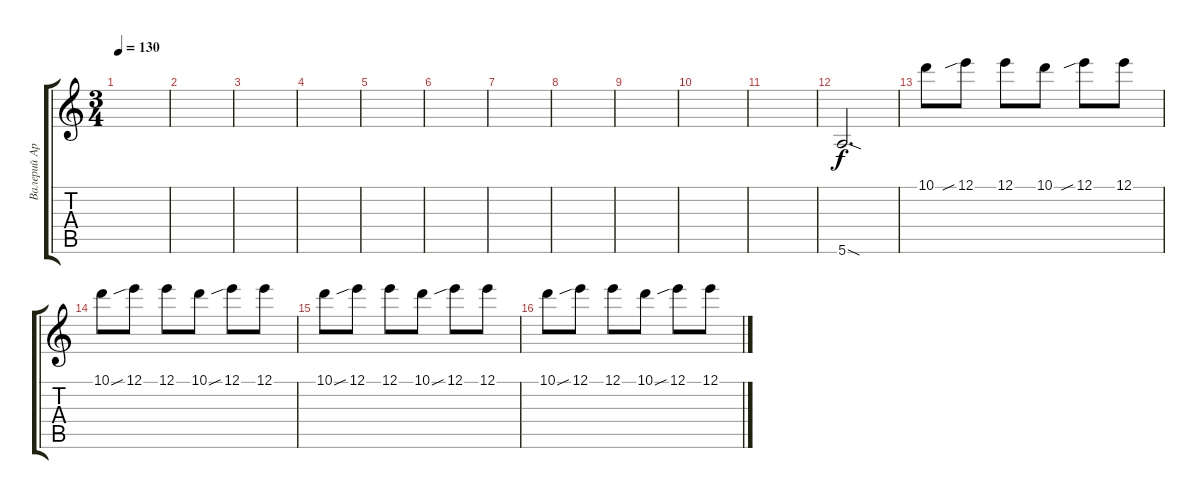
\track ("Валерий Аркадин (соло)" "Валерий Ар") {instrument distortionguitar}
\staff {score tabs}
\tuning (E4 B3 G3 D3 A2 E2) {hide}
\ts (3 4)
\tempo 130
\clef g2
\ks c
|
|
|
|
|
|
|
|
|
|
|
5.6{sod}.2{d} |
10.1.8 12.1{sib}.8 12.1.8 10.1.8 12.1{sib}.8 12.1.8 |
10.1.8 12.1{sib}.8 12.1.8 10.1.8 12.1{sib}.8 12.1.8 |
10.1.8 12.1{sib}.8 12.1.8 10.1.8 12.1{sib}.8 12.1.8 |
10.1.8 12.1{sib}.8 12.1.8 10.1.8 12.1{sib}.8 12.1.8
